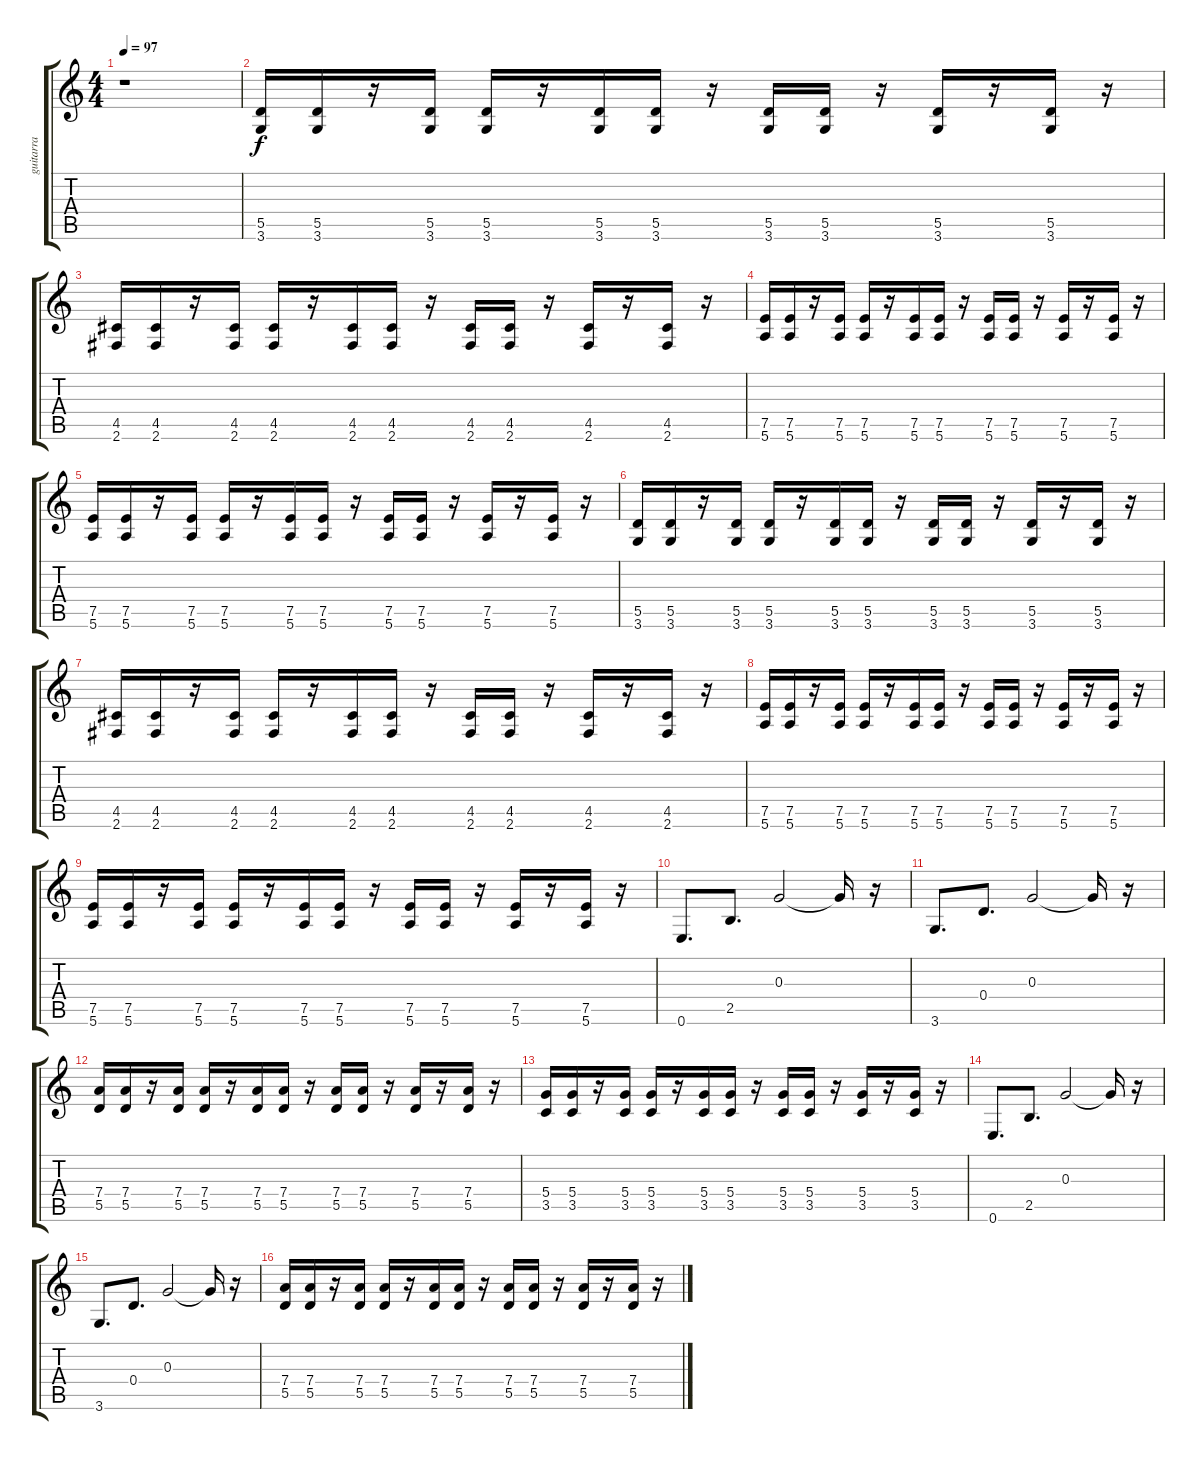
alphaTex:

\track ("guitarra" "guitarra") {instrument overdrivenguitar}
\staff {score tabs}
\tuning (E4 B3 G3 D3 A2 E2) {hide}
\ts (4 4)
\tempo 97
\clef g2
\ks c
r.1{dy f} |
(5.5 3.6).16 (5.5 3.6).16 r.16 (5.5 3.6).16 (5.5 3.6).16 r.16 (5.5 3.6).16 (5.5 3.6).16 r.16 (5.5 3.6).16 (5.5 3.6).16 r.16 (5.5 3.6).16 r.16 (5.5 3.6).16 r.16 |
(4.5 2.6).16 (4.5 2.6).16 r.16 (4.5 2.6).16 (4.5 2.6).16 r.16 (4.5 2.6).16 (4.5 2.6).16 r.16 (4.5 2.6).16 (4.5 2.6).16 r.16 (4.5 2.6).16 r.16 (4.5 2.6).16 r.16 |
(7.5 5.6).16 (7.5 5.6).16 r.16 (7.5 5.6).16 (7.5 5.6).16 r.16 (7.5 5.6).16 (7.5 5.6).16 r.16 (7.5 5.6).16 (7.5 5.6).16 r.16 (7.5 5.6).16 r.16 (7.5 5.6).16 r.16 |
(7.5 5.6).16 (7.5 5.6).16 r.16 (7.5 5.6).16 (7.5 5.6).16 r.16 (7.5 5.6).16 (7.5 5.6).16 r.16 (7.5 5.6).16 (7.5 5.6).16 r.16 (7.5 5.6).16 r.16 (7.5 5.6).16 r.16 |
(5.5 3.6).16 (5.5 3.6).16 r.16 (5.5 3.6).16 (5.5 3.6).16 r.16 (5.5 3.6).16 (5.5 3.6).16 r.16 (5.5 3.6).16 (5.5 3.6).16 r.16 (5.5 3.6).16 r.16 (5.5 3.6).16 r.16 |
(4.5 2.6).16 (4.5 2.6).16 r.16 (4.5 2.6).16 (4.5 2.6).16 r.16 (4.5 2.6).16 (4.5 2.6).16 r.16 (4.5 2.6).16 (4.5 2.6).16 r.16 (4.5 2.6).16 r.16 (4.5 2.6).16 r.16 |
(7.5 5.6).16 (7.5 5.6).16 r.16 (7.5 5.6).16 (7.5 5.6).16 r.16 (7.5 5.6).16 (7.5 5.6).16 r.16 (7.5 5.6).16 (7.5 5.6).16 r.16 (7.5 5.6).16 r.16 (7.5 5.6).16 r.16 |
(7.5 5.6).16 (7.5 5.6).16 r.16 (7.5 5.6).16 (7.5 5.6).16 r.16 (7.5 5.6).16 (7.5 5.6).16 r.16 (7.5 5.6).16 (7.5 5.6).16 r.16 (7.5 5.6).16 r.16 (7.5 5.6).16 r.16 |
0.6.8{d} 2.5.8{d} 0.3.2 0.3{t}.16 r.16 |
3.6.8{d} 0.4.8{d} 0.3.2 0.3{t}.16 r.16 |
(7.4 5.5).16 (7.4 5.5).16 r.16 (7.4 5.5).16 (7.4 5.5).16 r.16 (7.4 5.5).16 (7.4 5.5).16 r.16 (7.4 5.5).16 (7.4 5.5).16 r.16 (7.4 5.5).16 r.16 (7.4 5.5).16 r.16 |
(5.4 3.5).16 (5.4 3.5).16 r.16 (5.4 3.5).16 (5.4 3.5).16 r.16 (5.4 3.5).16 (5.4 3.5).16 r.16 (5.4 3.5).16 (5.4 3.5).16 r.16 (5.4 3.5).16 r.16 (5.4 3.5).16 r.16 |
0.6.8{d} 2.5.8{d} 0.3.2 0.3{t}.16 r.16 |
3.6.8{d} 0.4.8{d} 0.3.2 0.3{t}.16 r.16 |
(7.4 5.5).16 (7.4 5.5).16 r.16 (7.4 5.5).16 (7.4 5.5).16 r.16 (7.4 5.5).16 (7.4 5.5).16 r.16 (7.4 5.5).16 (7.4 5.5).16 r.16 (7.4 5.5).16 r.16 (7.4 5.5).16 r.16
